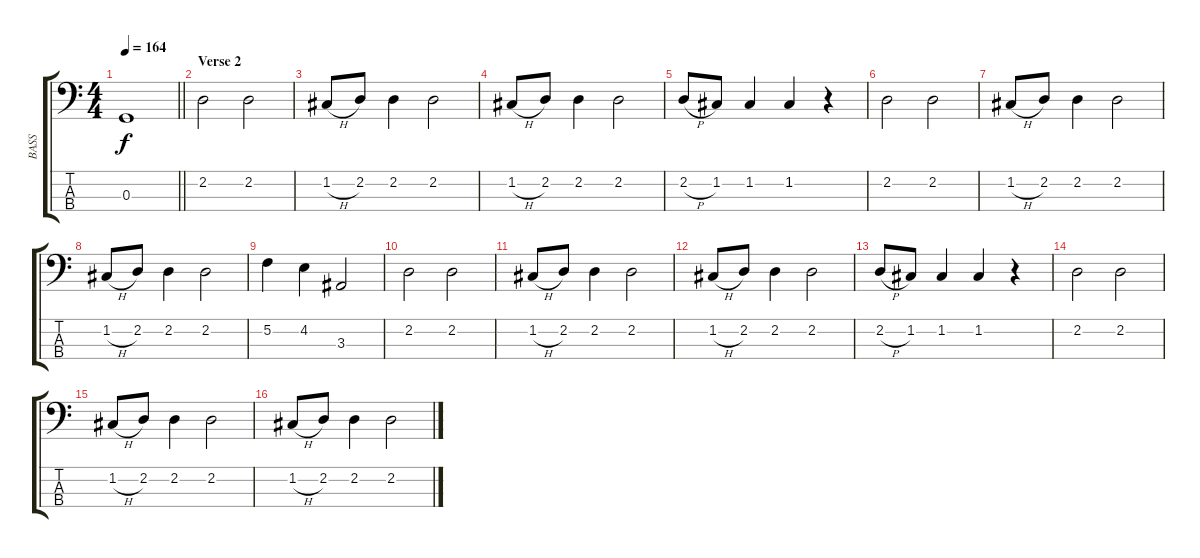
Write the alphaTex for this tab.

\track ("BASS" "BASS") {instrument electricbassfinger}
\staff {score tabs}
\tuning (F2 C2 G1 D1) {hide}
\ts (4 4)
\tempo 164
\clef f4
\barLineRight lightlight
\ks c
0.3{t}.1{dy f} |
\section ("" "Verse 2")
2.2.2 2.2.2 |
1.2{h}.8 2.2.8 2.2.4 2.2.2 |
1.2{h}.8 2.2.8 2.2.4 2.2.2 |
2.2{h}.8 1.2.8 1.2.4 1.2.4 r.4 |
2.2.2 2.2.2 |
1.2{h}.8 2.2.8 2.2.4 2.2.2 |
1.2{h}.8 2.2.8 2.2.4 2.2.2 |
5.2.4 4.2.4 3.3.2 |
2.2.2 2.2.2 |
1.2{h}.8 2.2.8 2.2.4 2.2.2 |
1.2{h}.8 2.2.8 2.2.4 2.2.2 |
2.2{h}.8 1.2.8 1.2.4 1.2.4 r.4 |
2.2.2 2.2.2 |
1.2{h}.8 2.2.8 2.2.4 2.2.2 |
1.2{h}.8 2.2.8 2.2.4 2.2.2
